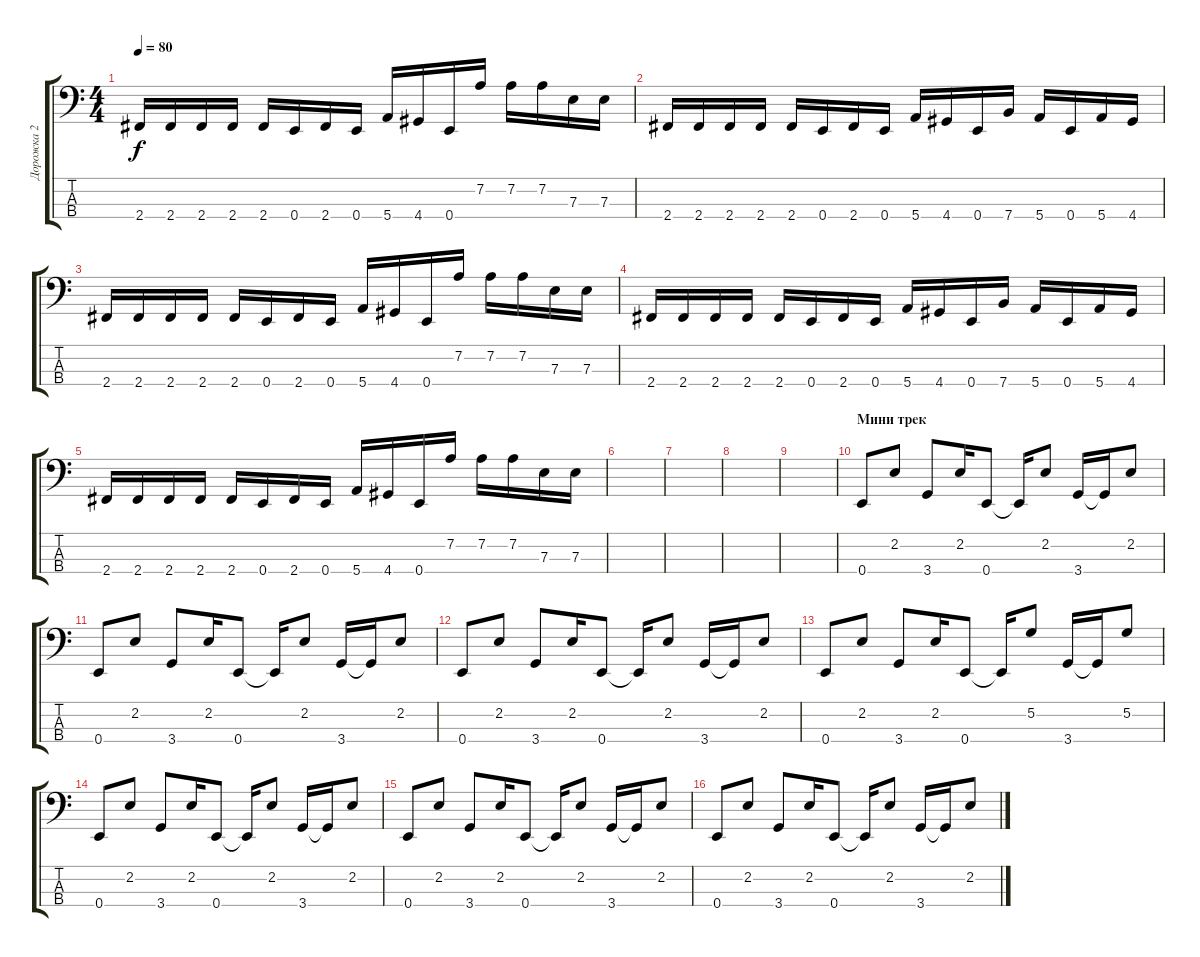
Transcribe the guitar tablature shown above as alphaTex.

\track ("Дорожка 2" "Дорожка 2") {instrument electricbassfinger}
\staff {score tabs}
\tuning (G2 D2 A1 E1) {hide}
\ts (4 4)
\tempo 80
\clef f4
\ks c
2.4.16{dy f} 2.4.16 2.4.16 2.4.16 2.4.16 0.4.16 2.4.16 0.4.16 5.4.16 4.4.16 0.4.16 7.2.16 7.2.16 7.2.16 7.3.16 7.3.16 |
2.4.16 2.4.16 2.4.16 2.4.16 2.4.16 0.4.16 2.4.16 0.4.16 5.4.16 4.4.16 0.4.16 7.4.16 5.4.16 0.4.16 5.4.16 4.4.16 |
2.4.16 2.4.16 2.4.16 2.4.16 2.4.16 0.4.16 2.4.16 0.4.16 5.4.16 4.4.16 0.4.16 7.2.16 7.2.16 7.2.16 7.3.16 7.3.16 |
2.4.16 2.4.16 2.4.16 2.4.16 2.4.16 0.4.16 2.4.16 0.4.16 5.4.16 4.4.16 0.4.16 7.4.16 5.4.16 0.4.16 5.4.16 4.4.16 |
2.4.16 2.4.16 2.4.16 2.4.16 2.4.16 0.4.16 2.4.16 0.4.16 5.4.16 4.4.16 0.4.16 7.2.16 7.2.16 7.2.16 7.3.16 7.3.16 |
|
|
|
|
\section ("" "Мини трек")
0.4.8 2.2.8 3.4.8 2.2.16 0.4.8 0.4{t}.16 2.2.8 3.4.16 3.4{t}.16 2.2.8 |
0.4.8 2.2.8 3.4.8 2.2.16 0.4.8 0.4{t}.16 2.2.8 3.4.16 3.4{t}.16 2.2.8 |
0.4.8 2.2.8 3.4.8 2.2.16 0.4.8 0.4{t}.16 2.2.8 3.4.16 3.4{t}.16 2.2.8 |
0.4.8 2.2.8 3.4.8 2.2.16 0.4.8 0.4{t}.16 5.2.8 3.4.16 3.4{t}.16 5.2.8 |
0.4.8 2.2.8 3.4.8 2.2.16 0.4.8 0.4{t}.16 2.2.8 3.4.16 3.4{t}.16 2.2.8 |
0.4.8 2.2.8 3.4.8 2.2.16 0.4.8 0.4{t}.16 2.2.8 3.4.16 3.4{t}.16 2.2.8 |
0.4.8 2.2.8 3.4.8 2.2.16 0.4.8 0.4{t}.16 2.2.8 3.4.16 3.4{t}.16 2.2.8
